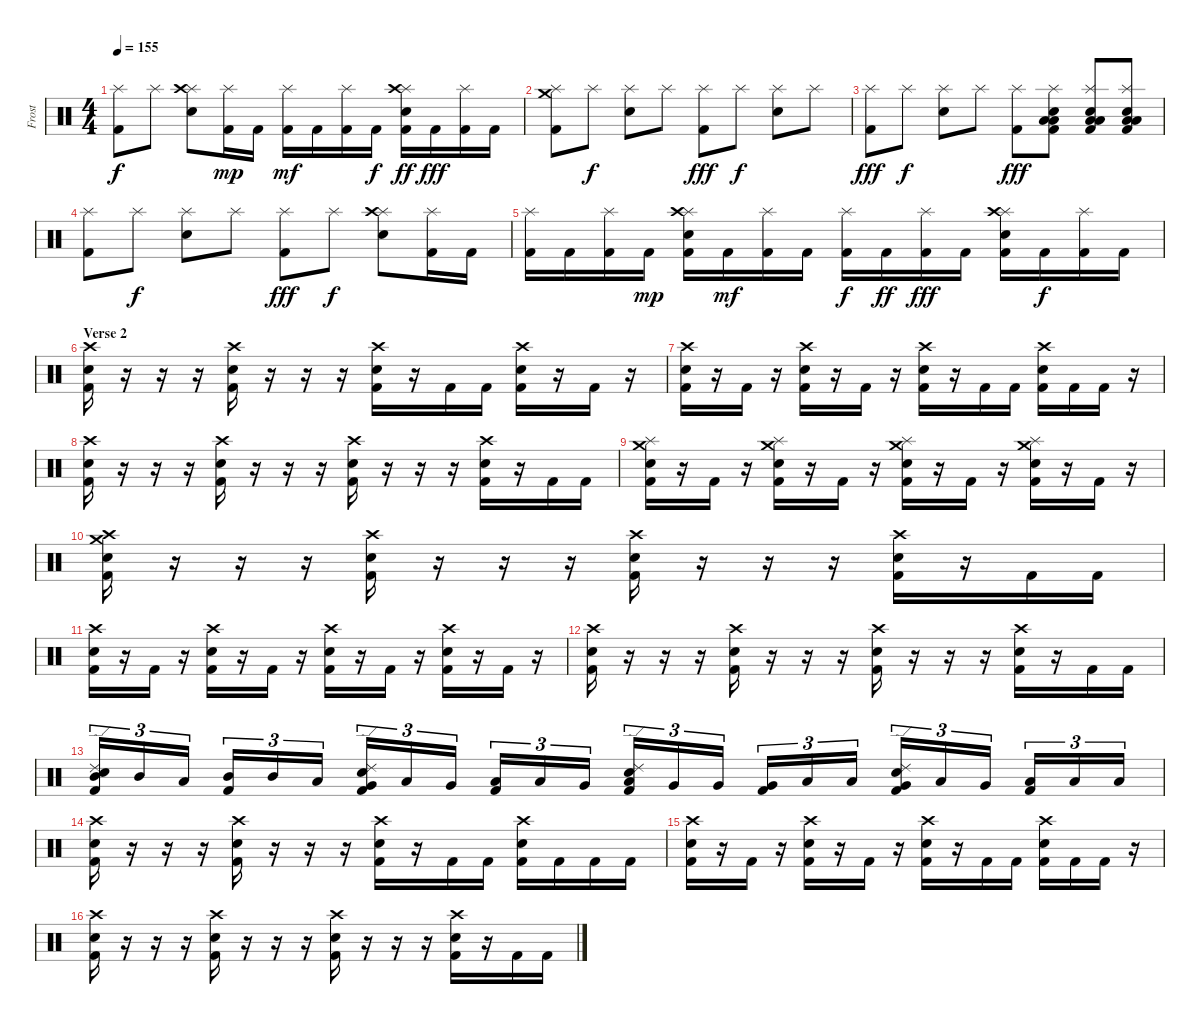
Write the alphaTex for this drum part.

\track ("Frost" "Frost") {instrument percussion}
\staff {score}
\articulation defaults
\ts (4 4)
\tempo 155
\clef neutral
\ks c
("Kick (hit) 2" "Splash (hit)").8{dy f} "Splash (hit)".8 ("Electric Snare (hit)" "Splash (hit)" "Crash high (hit)").8 ("Kick (hit) 2" "Splash (hit)").16{dy mp} "Kick (hit) 2".16 ("Kick (hit) 2" "Splash (hit)").16{dy mf} "Kick (hit) 2".16 ("Kick (hit) 2" "Splash (hit)").16 "Kick (hit) 2".16{dy f} ("Kick (hit) 2" "Electric Snare (hit)" "Splash (hit)" "Crash high (hit)").16{dy ff} "Kick (hit) 2".16{dy fff} ("Kick (hit) 2" "Splash (hit)").16 "Kick (hit) 2".16 |
("Kick (hit) 2" "Splash (hit)" "Crash medium (hit)").8 "Splash (hit)".8{dy f} ("Electric Snare (hit)" "Splash (hit)").8 "Splash (hit)".8 ("Kick (hit) 2" "Splash (hit)").8{dy fff} "Splash (hit)".8{dy f} ("Electric Snare (hit)" "Splash (hit)").8 "Splash (hit)".8 |
("Kick (hit) 2" "Splash (hit)").8{dy fff} "Splash (hit)".8{dy f} ("Electric Snare (hit)" "Splash (hit)").8 "Splash (hit)".8 ("Kick (hit) 2" "Splash (hit)").8{dy fff} ("Kick (hit) 2" "Electric Snare (hit)" "Low Tom (hit)" "Splash (hit)" "Low Floor Tom (hit)").8 ("Kick (hit) 2" "Electric Snare (hit)" "Low Tom (hit)" "Splash (hit)" "Low Floor Tom (hit)").8 ("Kick (hit) 2" "Electric Snare (hit)" "Low Tom (hit)" "Splash (hit)" "Low Floor Tom (hit)").8 |
("Kick (hit) 2" "Splash (hit)").8 "Splash (hit)".8{dy f} ("Electric Snare (hit)" "Splash (hit)").8 "Splash (hit)".8 ("Kick (hit) 2" "Splash (hit)").8{dy fff} "Splash (hit)".8{dy f} ("Electric Snare (hit)" "Splash (hit)" "Crash high (hit)").8 ("Kick (hit) 2" "Splash (hit)").16 "Kick (hit) 2".16 |
("Kick (hit) 2" "Splash (hit)").16 "Kick (hit) 2".16 ("Kick (hit) 2" "Splash (hit)").16 "Kick (hit) 2".16{dy mp} ("Kick (hit) 2" "Electric Snare (hit)" "Splash (hit)" "Crash high (hit)").16 "Kick (hit) 2".16{dy mf} ("Kick (hit) 2" "Splash (hit)").16 "Kick (hit) 2".16 ("Kick (hit) 2" "Splash (hit)").16{dy f} "Kick (hit) 2".16{dy ff} ("Kick (hit) 2" "Splash (hit)").16{dy fff} "Kick (hit) 2".16 ("Kick (hit) 2" "Electric Snare (hit)" "Splash (hit)" "Crash high (hit)").16 "Kick (hit) 2".16{dy f} ("Kick (hit) 2" "Splash (hit)").16 "Kick (hit) 2".16 |
\section ("" "Verse 2")
("Kick (hit) 2" "Electric Snare (hit)" "Crash high (hit)").16 r.16 r.16 r.16 ("Kick (hit) 2" "Electric Snare (hit)" "Crash high (hit)").16 r.16 r.16 r.16 ("Kick (hit) 2" "Electric Snare (hit)" "Crash high (hit)").16 r.16 "Kick (hit) 2".16 "Kick (hit) 2".16 ("Kick (hit) 2" "Electric Snare (hit)" "Crash high (hit)").16 r.16 "Kick (hit) 2".16 r.16 |
("Kick (hit) 2" "Electric Snare (hit)" "Crash high (hit)").16 r.16 "Kick (hit) 2".16 r.16 ("Kick (hit) 2" "Electric Snare (hit)" "Crash high (hit)").16 r.16 "Kick (hit) 2".16 r.16 ("Kick (hit) 2" "Electric Snare (hit)" "Crash high (hit)").16 r.16 "Kick (hit) 2".16 "Kick (hit) 2".16 ("Kick (hit) 2" "Electric Snare (hit)" "Crash high (hit)").16 "Kick (hit) 2".16 "Kick (hit) 2".16 r.16 |
("Kick (hit) 2" "Electric Snare (hit)" "Crash high (hit)").16 r.16 r.16 r.16 ("Kick (hit) 2" "Electric Snare (hit)" "Crash high (hit)").16 r.16 r.16 r.16 ("Kick (hit) 2" "Electric Snare (hit)" "Crash high (hit)").16 r.16 r.16 r.16 ("Kick (hit) 2" "Electric Snare (hit)" "Crash high (hit)").16 r.16 "Kick (hit) 2".16 "Kick (hit) 2".16 |
("Kick (hit) 2" "Electric Snare (hit)" "Splash (hit)" "Crash medium (hit)").16 r.16 "Kick (hit) 2".16 r.16 ("Kick (hit) 2" "Electric Snare (hit)" "Splash (hit)" "Crash medium (hit)").16 r.16 "Kick (hit) 2".16 r.16 ("Kick (hit) 2" "Electric Snare (hit)" "Splash (hit)" "Crash medium (hit)").16 r.16 "Kick (hit) 2".16 r.16 ("Kick (hit) 2" "Electric Snare (hit)" "Splash (hit)" "Crash medium (hit)").16 r.16 "Kick (hit) 2".16 r.16 |
("Kick (hit) 2" "Electric Snare (hit)" "Crash medium (hit)" "Crash high (hit)").16 r.16 r.16 r.16 ("Kick (hit) 2" "Electric Snare (hit)" "Crash high (hit)").16 r.16 r.16 r.16 ("Kick (hit) 2" "Electric Snare (hit)" "Crash high (hit)").16 r.16 r.16 r.16 ("Kick (hit) 2" "Electric Snare (hit)" "Crash high (hit)").16 r.16 "Kick (hit) 2".16 "Kick (hit) 2".16 |
("Kick (hit) 2" "Electric Snare (hit)" "Crash high (hit)").16 r.16 "Kick (hit) 2".16 r.16 ("Kick (hit) 2" "Electric Snare (hit)" "Crash high (hit)").16 r.16 "Kick (hit) 2".16 r.16 ("Kick (hit) 2" "Electric Snare (hit)" "Crash high (hit)").16 r.16 "Kick (hit) 2".16 r.16 ("Kick (hit) 2" "Electric Snare (hit)" "Crash high (hit)").16 r.16 "Kick (hit) 2".16 r.16 |
("Kick (hit) 2" "Electric Snare (hit)" "Crash high (hit)").16 r.16 r.16 r.16 ("Kick (hit) 2" "Electric Snare (hit)" "Crash high (hit)").16 r.16 r.16 r.16 ("Kick (hit) 2" "Electric Snare (hit)" "Crash high (hit)").16 r.16 r.16 r.16 ("Kick (hit) 2" "Electric Snare (hit)" "Crash high (hit)").16 r.16 "Kick (hit) 2".16 "Kick (hit) 2".16 |
("Kick (hit) 2" "Ride (edge) 2" "Electric Snare (hit)" "Mid Tom (hit)").16{tu (3 2)} "Mid Tom (hit)".16{tu (3 2)} "Low Tom (hit)".16{tu (3 2)} ("Kick (hit) 2" "Mid Tom (hit)").16{tu (3 2)} "Mid Tom (hit)".16{tu (3 2)} "Low Tom (hit)".16{tu (3 2)} ("Kick (hit) 2" "Ride (edge) 2" "Electric Snare (hit)" "Very Low Tom (hit)").16{tu (3 2)} "Low Tom (hit)".16{tu (3 2)} "Very Low Tom (hit)".16{tu (3 2)} ("Kick (hit) 2" "Low Tom (hit)").16{tu (3 2)} "Low Tom (hit)".16{tu (3 2)} "Very Low Tom (hit)".16{tu (3 2)} ("Kick (hit) 2" "Ride (edge) 2" "Electric Snare (hit)" "Low Tom (hit)").16{tu (3 2)} "Very Low Tom (hit)".16{tu (3 2)} "Very Low Tom (hit)".16{tu (3 2)} ("Kick (hit) 2" "Very Low Tom (hit)").16{tu (3 2)} "Low Tom (hit)".16{tu (3 2)} "Low Tom (hit)".16{tu (3 2)} ("Kick (hit) 2" "Ride (edge) 2" "Electric Snare (hit)" "Very Low Tom (hit)").16{tu (3 2)} "Low Floor Tom (hit)".16{tu (3 2)} "Very Low Tom (hit)".16{tu (3 2)} ("Kick (hit) 2" "Low Floor Tom (hit)").16{tu (3 2)} "Low Floor Tom (hit)".16{tu (3 2)} "Low Floor Tom (hit)".16{tu (3 2)} |
("Kick (hit) 2" "Electric Snare (hit)" "Crash high (hit)").16 r.16 r.16 r.16 ("Kick (hit) 2" "Electric Snare (hit)" "Crash high (hit)").16 r.16 r.16 r.16 ("Kick (hit) 2" "Electric Snare (hit)" "Crash high (hit)").16 r.16 "Kick (hit) 2".16 "Kick (hit) 2".16 ("Kick (hit) 2" "Electric Snare (hit)" "Crash high (hit)").16 "Kick (hit) 2".16 "Kick (hit) 2".16 "Kick (hit) 2".16 |
("Kick (hit) 2" "Electric Snare (hit)" "Crash high (hit)").16 r.16 "Kick (hit) 2".16 r.16 ("Kick (hit) 2" "Electric Snare (hit)" "Crash high (hit)").16 r.16 "Kick (hit) 2".16 r.16 ("Kick (hit) 2" "Electric Snare (hit)" "Crash high (hit)").16 r.16 "Kick (hit) 2".16 "Kick (hit) 2".16 ("Kick (hit) 2" "Electric Snare (hit)" "Crash high (hit)").16 "Kick (hit) 2".16 "Kick (hit) 2".16 r.16 |
("Kick (hit) 2" "Electric Snare (hit)" "Crash high (hit)").16 r.16 r.16 r.16 ("Kick (hit) 2" "Electric Snare (hit)" "Crash high (hit)").16 r.16 r.16 r.16 ("Kick (hit) 2" "Electric Snare (hit)" "Crash high (hit)").16 r.16 r.16 r.16 ("Kick (hit) 2" "Electric Snare (hit)" "Crash high (hit)").16 r.16 "Kick (hit) 2".16 "Kick (hit) 2".16
